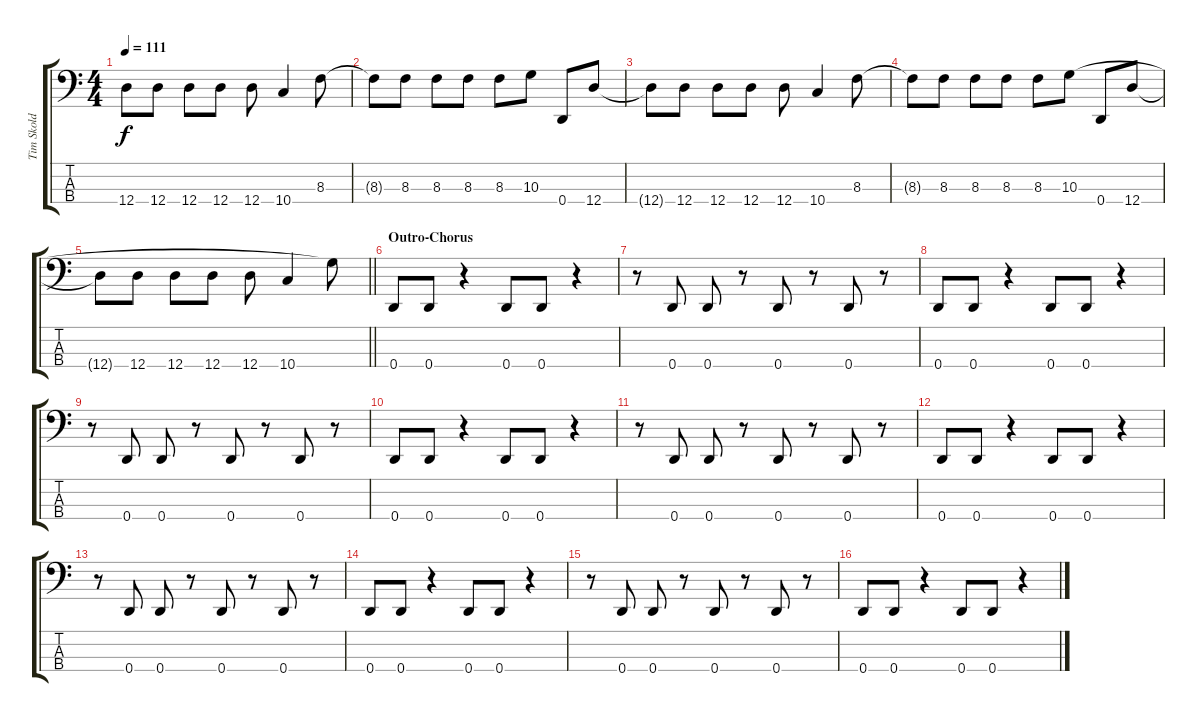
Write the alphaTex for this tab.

\track ("Tim Skold" "Tim Skold") {instrument electricbasspick}
\staff {score tabs}
\tuning (G2 D2 A1 D1) {hide}
\ts (4 4)
\tempo 111
\clef f4
\ks c
12.4{t}.8{dy f} 12.4.8 12.4.8 12.4.8 12.4.8 10.4.4 8.3.8 |
8.3{t}.8 8.3.8 8.3.8 8.3.8 8.3.8 10.3.8 0.4.8 12.4.8 |
12.4{t}.8 12.4.8 12.4.8 12.4.8 12.4.8 10.4.4 8.3.8 |
8.3{t}.8 8.3.8 8.3.8 8.3.8 8.3.8 10.3.8 0.4.8 12.4.8 |
\barLineRight lightlight
12.4{t}.8 12.4.8 12.4.8 12.4.8 12.4.8 10.4.4 10.3{t}.8 |
\section ("" "Outro-Chorus")
0.4.8 0.4.8 r.4 0.4.8 0.4.8 r.4 |
r.8 0.4.8 0.4.8 r.8 0.4.8 r.8 0.4.8 r.8 |
0.4.8 0.4.8 r.4 0.4.8 0.4.8 r.4 |
r.8 0.4.8 0.4.8 r.8 0.4.8 r.8 0.4.8 r.8 |
0.4.8 0.4.8 r.4 0.4.8 0.4.8 r.4 |
r.8 0.4.8 0.4.8 r.8 0.4.8 r.8 0.4.8 r.8 |
0.4.8 0.4.8 r.4 0.4.8 0.4.8 r.4 |
r.8 0.4.8 0.4.8 r.8 0.4.8 r.8 0.4.8 r.8 |
0.4.8 0.4.8 r.4 0.4.8 0.4.8 r.4 |
r.8 0.4.8 0.4.8 r.8 0.4.8 r.8 0.4.8 r.8 |
0.4.8 0.4.8 r.4 0.4.8 0.4.8 r.4
